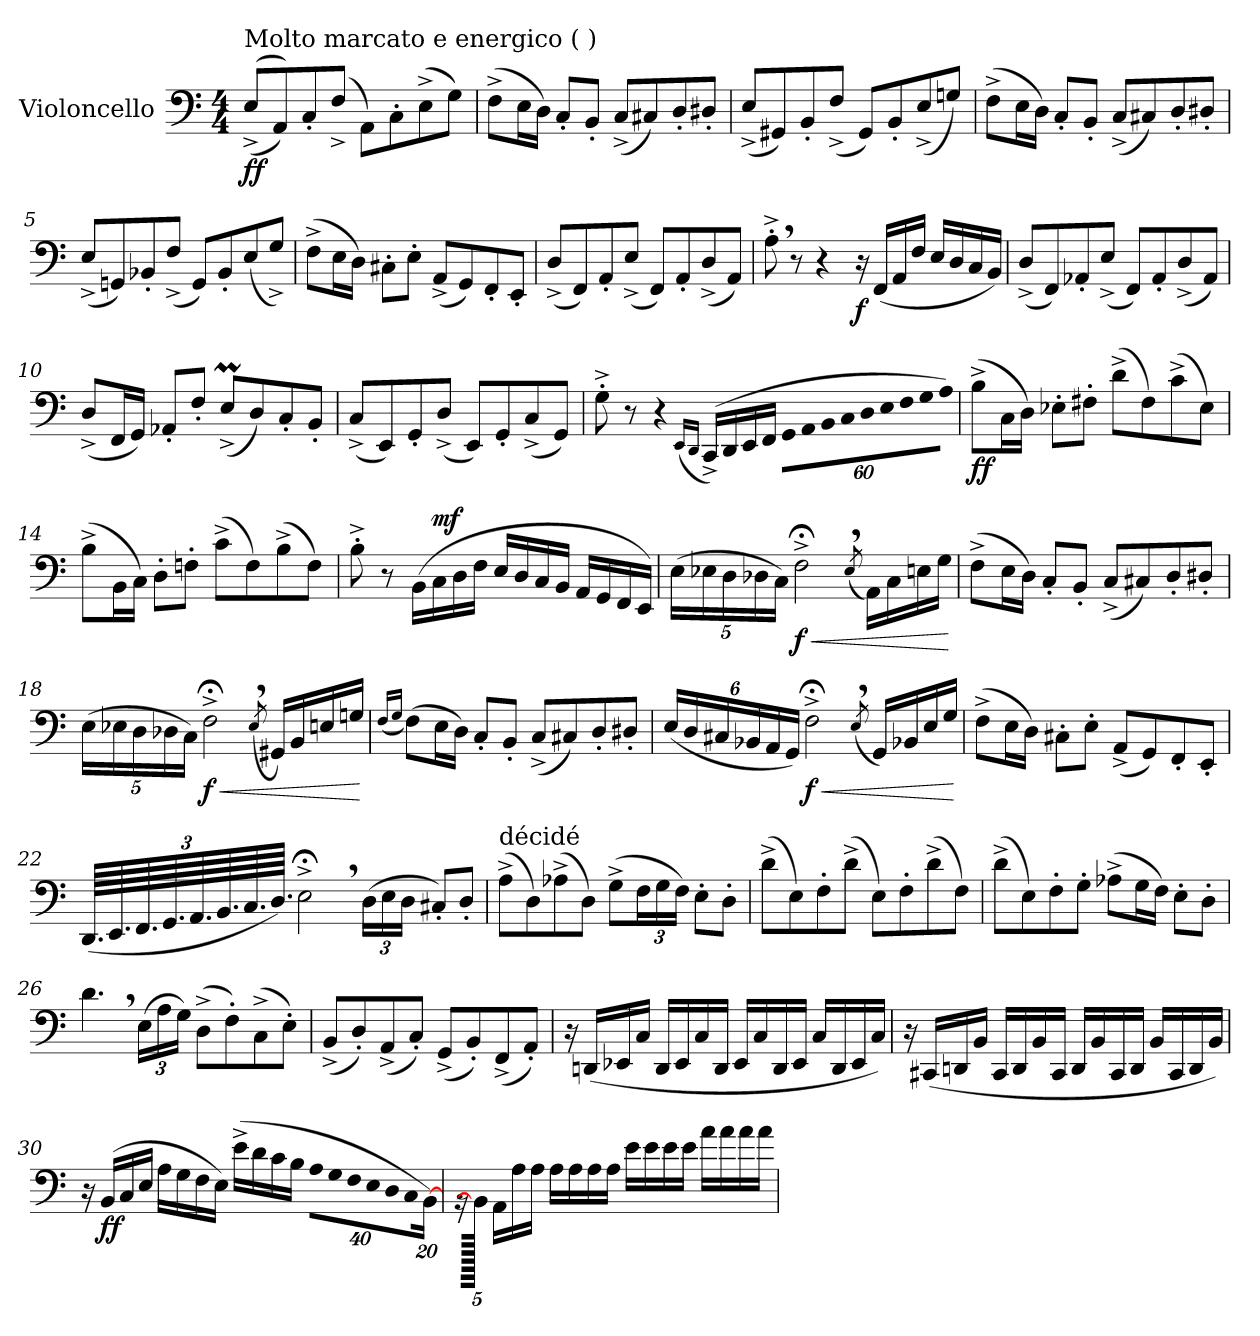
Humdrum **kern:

**kern	**dynam
*part1	*part1
*staff1	*staff1
*I"Violoncello	*
*I'Vc.	*
*clefF4	*
*k[]	*
*M4/4	*
*MM138	*
=1	=1
!LO:TX:a:t=Molto marcato e energico (                )	!
!	!LO:DY:b
((8E^/L	ff
8AA/))	.
8C'/	.
(8F^/J	.
8AA\L)	.
8C'\	.
(8E^\	.
8G\J)	.
=2	=2
(8F^\L	.
16E\L	.
16D\JJ)	.
8C'/L	.
8BB'/J	.
(8C^/L	.
8C#X/)	.
8D'/	.
8D#X'/J	.
=3	=3
(8E^/L	.
8GG#X/)	.
8BB'/	.
(8F^/J	.
8GG#/L)	.
8BB'/	.
(8E^/	.
8Gn/J)	.
=4	=4
(8F^\L	.
16E\L	.
16D\JJ)	.
8C'/L	.
8BB'/J	.
(8C^/L	.
8C#X/)	.
8D'/	.
8D#X'/J	.
!!LO:LB:g=z
=5	=5
(8E^/L	.
8GGn/)	.
8BB-X'/	.
(8F^/J	.
8GG/L)	.
8BB-'/	.
(8E/	.
8G^/J)	.
=6	=6
(8F^\L	.
16E\L	.
16D\JJ)	.
8C#X'\L	.
8E'\J	.
(8AA^/L	.
8GG/)	.
8FF'/	.
8EE'/J	.
=7	=7
(8D^/L	.
8FF/)	.
8AA'/	.
(8E^/J	.
8FF/L)	.
8AA'/	.
(8D^/	.
8AA/J)	.
=8	=8
8A'^,\	.
8r	.
4r	.
!	!LO:DY:b
16r	f
(16FF/LL	.
16AA/	.
16F/JJ	.
16E/LL	.
16D/	.
16C/	.
16BB/JJ)	.
!!LO:LB:g=z
=9	=9
(8D^/L	.
8FF/)	.
8AA-X'/	.
(8E^/J	.
8FF/L)	.
8AA-'/	.
(8D^/	.
8AA-/J)	.
=10	=10
(8D^/L	.
16FF/L	.
16GG/JJ)	.
8AA-X'/L	.
8F'/J	.
(8Em^/L	.
8D/)	.
8C'/	.
8BB'/J	.
=11	=11
(8C^/L	.
8EE/)	.
8GG'/	.
(8D^/J	.
8EE/L)	.
8GG'/	.
(8C^/	.
8GG/J)	.
=12	=12
8G^'\	.
8r	.
4r	.
(16qEE/LL	.
16qDD/JJ	.
(16CC^/LL)	.
16DD/	.
16EE/	.
16FF/JJ	.
*Xbrackettup	*
!LO:N:vis=32	!
1920%53GG\LLL	.
!LO:N:vis=32	!
1920%53AA\	.
!LO:N:vis=32	!
1920%53BB\	.
!LO:N:vis=32	!
1920%53C\	.
!LO:N:vis=32	!
1920%53D\	.
!LO:N:vis=32	!
1920%53E\	.
!LO:N:vis=32	!
1920%53F\	.
!LO:N:vis=32	!
1920%53G\	.
!LO:N:vis=32	!
1920%53A\JJJ)	.
!!LO:LB:g=z
=13	=13
!	!LO:DY:b
(8B^\L	ff
16C\L	.
16D\JJ)	.
8E-X'\L	.
8F#X'\J	.
(8d^\L	.
8F#\)	.
(8c^\	.
8E-\J)	.
=14	=14
(8B^\L	.
16BB\L	.
16C\JJ)	.
8D'\L	.
8Fn'\J	.
(8c^\L	.
8F\)	.
(8B^\	.
8F\J)	.
=15	=15
8B'^\	.
8r	.
(16BB\LL	.
!	!LO:DY:a
16C\	mf
16D\	.
16F\JJ	.
16E/LL	.
16D/	.
16C/	.
16BB/JJ	.
16AA/LL	.
16GG/	.
16FF/	.
16EE/JJ)	.
!!LO:LB:g=z
=16	=16
(20E\LL	.
20E-X\	.
20D\	.
20D-X\	.
20C\JJ)	.
!	!LO:HP:b
!	!LO:DY:n=1:b
2F;<^,\	< f
(8qE-/	.
16AA\LL)	.
16C\	.
16En\	.
16G\JJ	.
.	[
=17	=17
(8F^\L	.
16E\L	.
16D\JJ)	.
8C'/L	.
8BB'/J	.
(8C^/L	.
8C#X/)	.
8D'/	.
8D#X'/J	.
=18	=18
(20E\LL	.
20E-X\	.
20D\	.
20D-X\	.
20C\JJ)	.
!	!LO:HP:b
!	!LO:DY:n=1:b
2F;<^,\	< f
(8qE-/	.
16GG#X/LL)	.
16BB/	.
16En/	.
16Gn/JJ	.
.	[
!!LO:LB:g=z
=19	=19
(16qF/LL	.
16qG/JJ	.
(8F\L)	.
16E\L	.
16D\JJ)	.
8C'/L	.
8BB'/J	.
(8C^/L	.
8C#X/)	.
8D'/	.
8D#X'/J	.
=20	=20
(24E/LL	.
24D/	.
24C#X/	.
24BB-X/	.
24AA/	.
24GG/JJ)	.
!	!LO:HP:b
!	!LO:DY:n=1:b
2F;<^,\	< f
(8qE/	.
16GG/LL)	.
16BB-X/	.
16E/	.
16G/JJ	.
.	[
=21	=21
(8F^\L	.
16E\L	.
16D\JJ)	.
8C#X'\L	.
8E'\J	.
(8AA^/L	.
8GG/)	.
8FF'/	.
8EE'/J	.
!!LO:LB:g=z
=22	=22
(96.DD/LLLL	.
96.EE/	.
96.FF/	.
96.GG/	.
96.AA/	.
96.BB/	.
96.C/	.
96.D/JJJJ)	.
2E;<^,\	.
(24D\LL	.
24E\	.
24D\JJ	.
8C#X'/L)	.
8D'/J	.
=23	=23
!LO:TX:a:t=décidé	!
(8A^\L	.
8D\)	.
(8A-X^\	.
8D\J)	.
(8G^\L	.
24F\L	.
24G\	.
24F\JJ)	.
8E'\L	.
8D'\J	.
=24	=24
(8d^\L	.
8E\)	.
8F'\	.
(8d^\J	.
8E\L)	.
8F'\	.
(8d^\	.
8F\J)	.
=25	=25
(8d^\L	.
8E\)	.
8F'\	.
8G'\J	.
(8A-X^\L	.
16G\L	.
16F\JJ)	.
8E'\L	.
8D'\J	.
!!LO:LB:g=z
=26	=26
4.d,\	.
(24E\LL	.
24A\	.
24G\JJ)	.
(8D^\L	.
8F'\)	.
(8C^\	.
8E'\J)	.
=27	=27
(8BB^/L	.
8D'/)	.
(8AA^/	.
8C'/J)	.
(8GG^/L	.
8BB'/)	.
(8FF^/	.
8AA'/J)	.
=28	=28
16r	.
(16DDn/LL	.
16EE-X/	.
16C/JJ	.
16DD/LL	.
16EE-/	.
16C/	.
16DD/JJ	.
16EE-/LL	.
16C/	.
16DD/	.
16EE-/JJ	.
16C/LL	.
16DD/	.
16EE-/	.
16C/JJ)	.
!!LO:LB:g=z
=29	=29
16r	.
(16CC#X/LL	.
16DDn/	.
16BB/JJ	.
16CC#/LL	.
16DD/	.
16BB/	.
16CC#/JJ	.
16DD/LL	.
16BB/	.
16CC#/	.
16DD/JJ	.
16BB/LL	.
16CC#/	.
16DD/	.
16BB/JJ)	.
=30	=30
16r	.
!	!LO:DY:b
(16BB/LL	ff
16C/	.
16E/JJ	.
16A\LL	.
16G\	.
16F\	.
16E\JJ)	.
(16e^\LL	.
16d\	.
16c\	.
16B\JJ	.
!LO:N:vis=16	!
640%23A\LL	.
!LO:N:vis=16	!
640%23G\	.
!LO:N:vis=16	!
640%23F\	.
!LO:N:vis=16	!
640%23E\	.
!LO:N:vis=16	!
640%23D\	.
!LO:N:vis=16	!
640%23C\	.
[320%11BB\JJ)	.
!!LO:LB:g=z
=31	=31
16r	.
640BB\JJ]	.
16AA\LL	.
16A\	.
16A\JJ	.
16A\LL	.
16A\	.
16A\	.
16A\JJ	.
16e\LL	.
16e\	.
16e\	.
16e\JJ	.
16a\LL	.
16a\	.
16a\	.
16a\JJ	.
=	=
*-	*-
